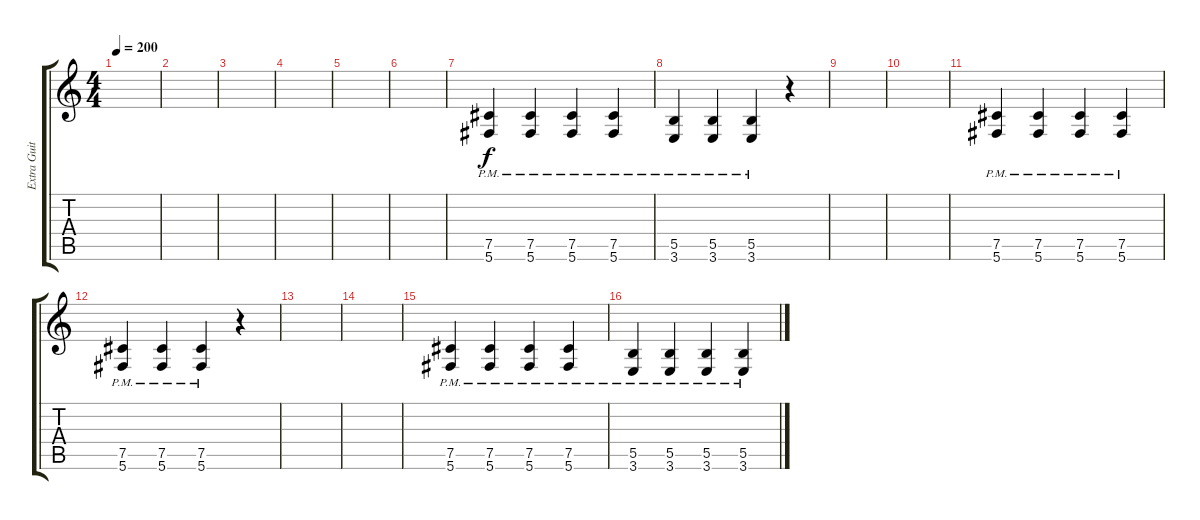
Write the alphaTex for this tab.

\track ("Extra Guitar III" "Extra Guit") {instrument distortionguitar}
\staff {score tabs}
\tuning (Db4 Ab3 E3 B2 Gb2 Db2) {hide}
\ts (4 4)
\tempo 200
\clef g2
\ks c
|
|
|
|
|
|
(7.5{pm} 5.6{pm}).4 (7.5{pm} 5.6{pm}).4 (7.5{pm} 5.6{pm}).4 (7.5{pm} 5.6{pm}).4 |
(5.5{pm} 3.6{pm}).4 (5.5{pm} 3.6{pm}).4 (5.5{pm} 3.6{pm}).4 r.4 |
|
|
(7.5{pm} 5.6{pm}).4 (7.5{pm} 5.6{pm}).4 (7.5{pm} 5.6{pm}).4 (7.5{pm} 5.6{pm}).4 |
(7.5{pm} 5.6{pm}).4 (7.5{pm} 5.6{pm}).4 (7.5{pm} 5.6{pm}).4 r.4 |
|
|
(7.5{pm} 5.6{pm}).4 (7.5{pm} 5.6{pm}).4 (7.5{pm} 5.6{pm}).4 (7.5{pm} 5.6{pm}).4 |
(5.5{pm} 3.6{pm}).4 (5.5{pm} 3.6{pm}).4 (5.5{pm} 3.6{pm}).4 (5.5{pm} 3.6{pm}).4
